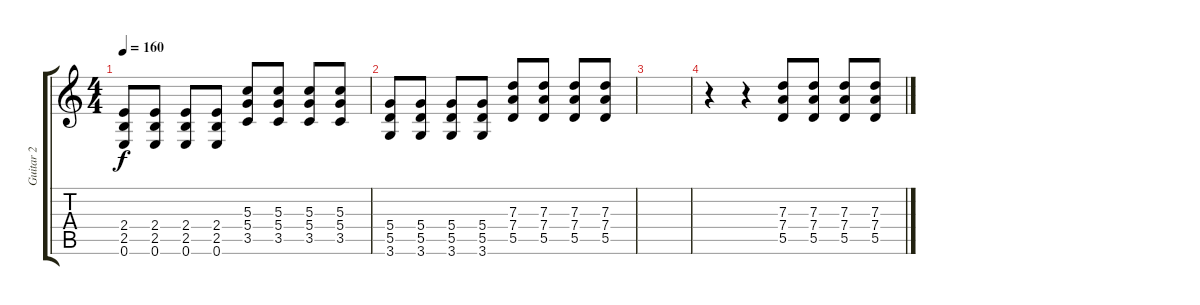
\track ("Guitar 2" "Guitar 2") {instrument distortionguitar}
\staff {score tabs}
\tuning (E4 B3 G3 D3 A2 E2) {hide}
\ts (4 4)
\tempo 160
\clef g2
\ks c
(2.4 2.5 0.6).8{dy f volume 12} (2.4 2.5 0.6).8 (2.4 2.5 0.6).8 (2.4 2.5 0.6).8 (5.3 5.4 3.5).8 (5.3 5.4 3.5).8 (5.3 5.4 3.5).8 (5.3 5.4 3.5).8 |
(5.4 5.5 3.6).8 (5.4 5.5 3.6).8 (5.4 5.5 3.6).8 (5.4 5.5 3.6).8 (7.3 7.4 5.5).8 (7.3 7.4 5.5).8 (7.3 7.4 5.5).8 (7.3 7.4 5.5).8 |
|
r.4 r.4 (7.3 7.4 5.5).8 (7.3 7.4 5.5).8 (7.3 7.4 5.5).8 (7.3 7.4 5.5).8
